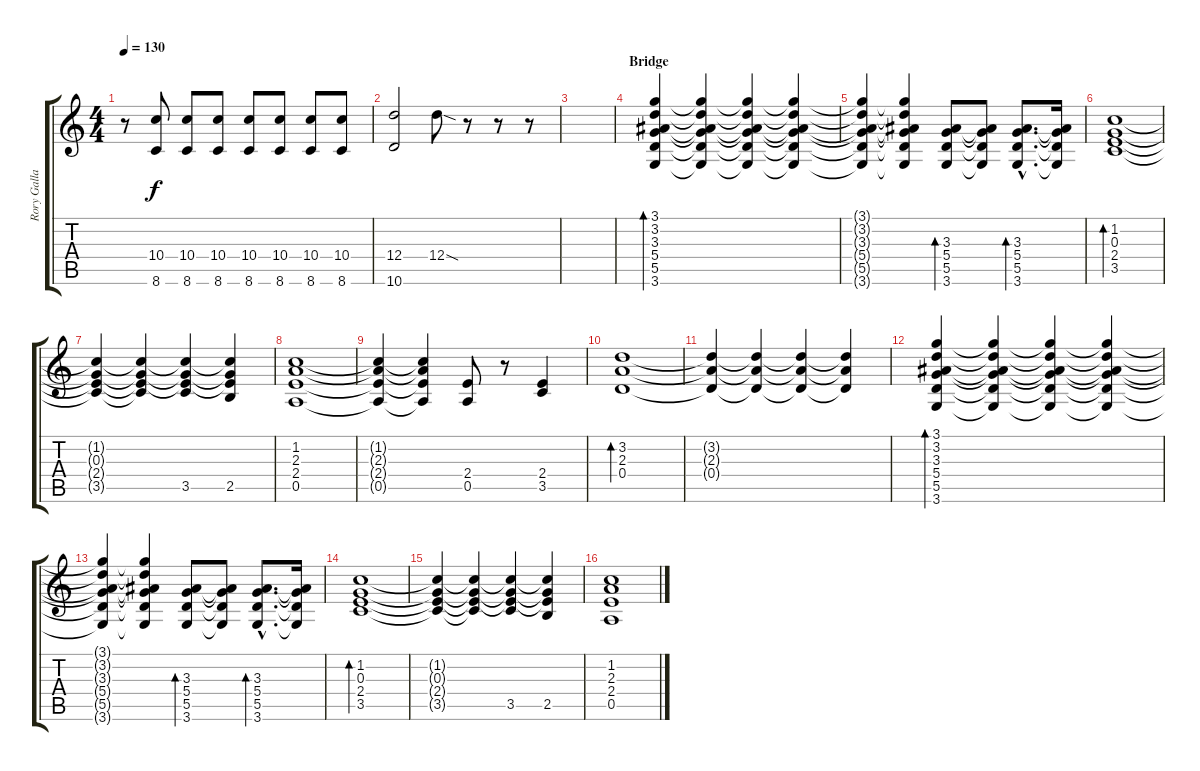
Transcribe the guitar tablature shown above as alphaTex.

\track ("Rory Gallagher" "Rory Galla") {instrument electricguitarclean}
\staff {score tabs}
\tuning (E4 B3 G3 D3 A2 E2) {hide}
\ts (4 4)
\tempo 130
\clef g2
\ks c
r.8{dy f} (10.4 8.6).8 (10.4 8.6).8 (10.4 8.6).8 (10.4 8.6).8 (10.4 8.6).8 (10.4 8.6).8 (10.4 8.6).8 |
(12.4 10.6).2 12.4{sod}.8 r.8 r.8 r.8 |
|
\section ("" "Bridge")
(3.1 3.2 3.3 5.4 5.5 3.6).4{bd 240} (3.1{t} 3.2{t} 3.3{t} 5.4{t} 5.5{t} 3.6{t}).4 (3.1{t} 3.2{t} 3.3{t} 5.4{t} 5.5{t} 3.6{t}).4 (3.1{t} 3.2{t} 3.3{t} 5.4{t} 5.5{t} 3.6{t}).4 |
(3.1{t} 3.2{t} 3.3{t} 5.4{t} 5.5{t} 3.6{t}).4 (3.1{t} 3.2{t} 3.3{t} 5.4{t} 5.5{t} 3.6{t}).4 (3.3 5.4 5.5 3.6).8{bd 120} (3.3{t} 5.4{t} 5.5{t} 3.6{t}).8 (3.3{hac} 5.4{hac} 5.5{hac} 3.6{hac}).8{d bd 120} (3.3{t} 5.4{t} 5.5{t} 3.6{t}).16 |
(1.2 0.3 2.4 3.5).1{bd 240} |
(1.2{t} 0.3{t} 2.4{t} 3.5{t}).4 (1.2{t} 0.3{t} 2.4{t} 3.5{t}).4 (1.2{t} 0.3{t} 2.4{t} 3.5).4 (1.2{t} 0.3{t} 2.4{t} 2.5).4 |
(1.2 2.3 2.4 0.5).1 |
(1.2{t} 2.3{t} 2.4{t} 0.5{t}).4 (1.2{t} 2.3{t} 2.4{t} 0.5{t}).4 (2.4 0.5).8 r.8 (2.4 3.5).4 |
(3.2 2.3 0.4).1{bd 240} |
(3.2{t} 2.3{t} 0.4{t}).4 (3.2{t} 2.3{t} 0.4{t}).4 (3.2{t} 2.3{t} 0.4{t}).4 (3.2{t} 2.3{t} 0.4{t}).4 |
(3.1 3.2 3.3 5.4 5.5 3.6).4{bd 240} (3.1{t} 3.2{t} 3.3{t} 5.4{t} 5.5{t} 3.6{t}).4 (3.1{t} 3.2{t} 3.3{t} 5.4{t} 5.5{t} 3.6{t}).4 (3.1{t} 3.2{t} 3.3{t} 5.4{t} 5.5{t} 3.6{t}).4 |
(3.1{t} 3.2{t} 3.3{t} 5.4{t} 5.5{t} 3.6{t}).4 (3.1{t} 3.2{t} 3.3{t} 5.4{t} 5.5{t} 3.6{t}).4 (3.3 5.4 5.5 3.6).8{bd 120} (3.3{t} 5.4{t} 5.5{t} 3.6{t}).8 (3.3{hac} 5.4{hac} 5.5{hac} 3.6{hac}).8{d bd 120} (3.3{t} 5.4{t} 5.5{t} 3.6{t}).16 |
(1.2 0.3 2.4 3.5).1{bd 240} |
(1.2{t} 0.3{t} 2.4{t} 3.5{t}).4 (1.2{t} 0.3{t} 2.4{t} 3.5{t}).4 (1.2{t} 0.3{t} 2.4{t} 3.5).4 (1.2{t} 0.3{t} 2.4{t} 2.5).4 |
(1.2 2.3 2.4 0.5).1
